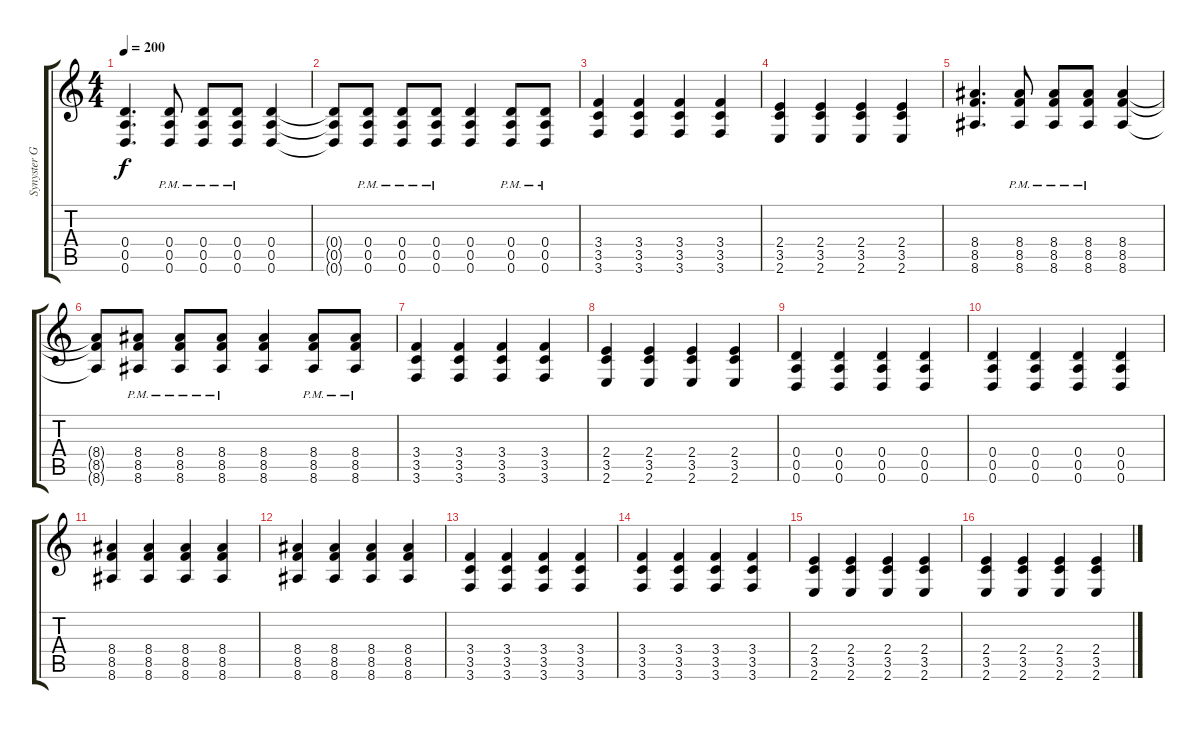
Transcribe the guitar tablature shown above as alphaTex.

\track ("Synyster Gates" "Synyster G") {instrument distortionguitar}
\staff {score tabs}
\tuning (E4 B3 G3 D3 A2 D2) {hide}
\ts (4 4)
\tempo 200
\clef g2
\ks c
(0.4 0.5 0.6).4{d dy f} (0.4{pm} 0.5{pm} 0.6{pm}).8 (0.4{pm} 0.5{pm} 0.6{pm}).8 (0.4{pm} 0.5{pm} 0.6{pm}).8 (0.4 0.5 0.6).4 |
(0.4{t} 0.5{t} 0.6{t}).8 (0.4{pm} 0.5{pm} 0.6{pm}).8 (0.4{pm} 0.5{pm} 0.6{pm}).8 (0.4{pm} 0.5{pm} 0.6{pm}).8 (0.4 0.5 0.6).4 (0.4{pm} 0.5{pm} 0.6{pm}).8 (0.4{pm} 0.5{pm} 0.6{pm}).8 |
(3.4 3.5 3.6).4 (3.4 3.5 3.6).4 (3.4 3.5 3.6).4 (3.4 3.5 3.6).4 |
(2.4 3.5 2.6).4 (2.4 3.5 2.6).4 (2.4 3.5 2.6).4 (2.4 3.5 2.6).4 |
(8.4 8.5 8.6).4{d} (8.4{pm} 8.5{pm} 8.6{pm}).8 (8.4{pm} 8.5{pm} 8.6{pm}).8 (8.4{pm} 8.5{pm} 8.6{pm}).8 (8.4 8.5 8.6).4 |
(8.4{t} 8.5{t} 8.6{t}).8 (8.4{pm} 8.5{pm} 8.6{pm}).8 (8.4{pm} 8.5{pm} 8.6{pm}).8 (8.4{pm} 8.5{pm} 8.6{pm}).8 (8.4 8.5 8.6).4 (8.4{pm} 8.5{pm} 8.6{pm}).8 (8.4{pm} 8.5{pm} 8.6{pm}).8 |
(3.4 3.5 3.6).4 (3.4 3.5 3.6).4 (3.4 3.5 3.6).4 (3.4 3.5 3.6).4 |
(2.4 3.5 2.6).4 (2.4 3.5 2.6).4 (2.4 3.5 2.6).4 (2.4 3.5 2.6).4 |
(0.4 0.5 0.6).4 (0.4 0.5 0.6).4 (0.4 0.5 0.6).4 (0.4 0.5 0.6).4 |
(0.4 0.5 0.6).4 (0.4 0.5 0.6).4 (0.4 0.5 0.6).4 (0.4 0.5 0.6).4 |
(8.4 8.5 8.6).4 (8.4 8.5 8.6).4 (8.4 8.5 8.6).4 (8.4 8.5 8.6).4 |
(8.4 8.5 8.6).4 (8.4 8.5 8.6).4 (8.4 8.5 8.6).4 (8.4 8.5 8.6).4 |
(3.4 3.5 3.6).4 (3.4 3.5 3.6).4 (3.4 3.5 3.6).4 (3.4 3.5 3.6).4 |
(3.4 3.5 3.6).4 (3.4 3.5 3.6).4 (3.4 3.5 3.6).4 (3.4 3.5 3.6).4 |
(2.4 3.5 2.6).4 (2.4 3.5 2.6).4 (2.4 3.5 2.6).4 (2.4 3.5 2.6).4 |
(2.4 3.5 2.6).4 (2.4 3.5 2.6).4 (2.4 3.5 2.6).4 (2.4 3.5 2.6).4
